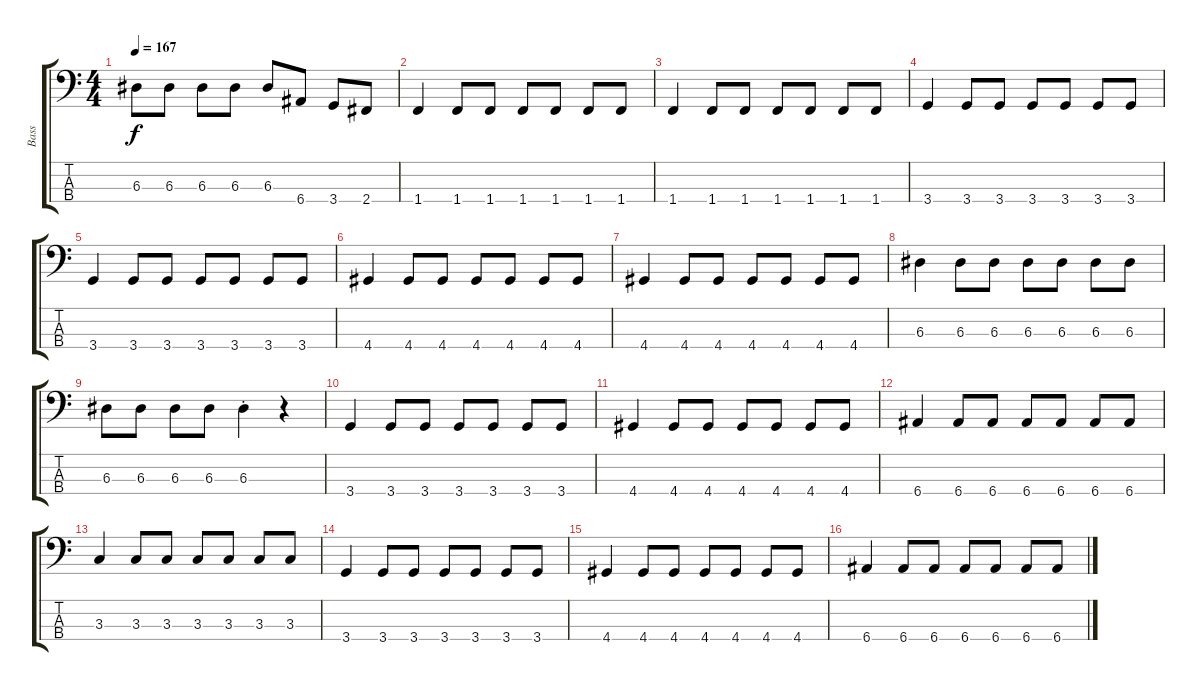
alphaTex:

\track ("Bass" "Bass") {instrument electricbasspick}
\staff {score tabs}
\tuning (G2 D2 A1 E1) {hide}
\ts (4 4)
\tempo 167
\clef f4
\ks c
6.3.8{dy f} 6.3.8 6.3.8 6.3.8 6.3.8 6.4.8 3.4.8 2.4.8 |
1.4.4 1.4.8 1.4.8 1.4.8 1.4.8 1.4.8 1.4.8 |
1.4.4 1.4.8 1.4.8 1.4.8 1.4.8 1.4.8 1.4.8 |
3.4.4 3.4.8 3.4.8 3.4.8 3.4.8 3.4.8 3.4.8 |
3.4.4 3.4.8 3.4.8 3.4.8 3.4.8 3.4.8 3.4.8 |
4.4.4 4.4.8 4.4.8 4.4.8 4.4.8 4.4.8 4.4.8 |
4.4.4 4.4.8 4.4.8 4.4.8 4.4.8 4.4.8 4.4.8 |
6.3.4 6.3.8 6.3.8 6.3.8 6.3.8 6.3.8 6.3.8 |
6.3.8 6.3.8 6.3.8 6.3.8 6.3{st}.4 r.4 |
3.4.4 3.4.8 3.4.8 3.4.8 3.4.8 3.4.8 3.4.8 |
4.4.4 4.4.8 4.4.8 4.4.8 4.4.8 4.4.8 4.4.8 |
6.4.4 6.4.8 6.4.8 6.4.8 6.4.8 6.4.8 6.4.8 |
3.3.4 3.3.8 3.3.8 3.3.8 3.3.8 3.3.8 3.3.8 |
3.4.4 3.4.8 3.4.8 3.4.8 3.4.8 3.4.8 3.4.8 |
4.4.4 4.4.8 4.4.8 4.4.8 4.4.8 4.4.8 4.4.8 |
6.4.4 6.4.8 6.4.8 6.4.8 6.4.8 6.4.8 6.4.8
